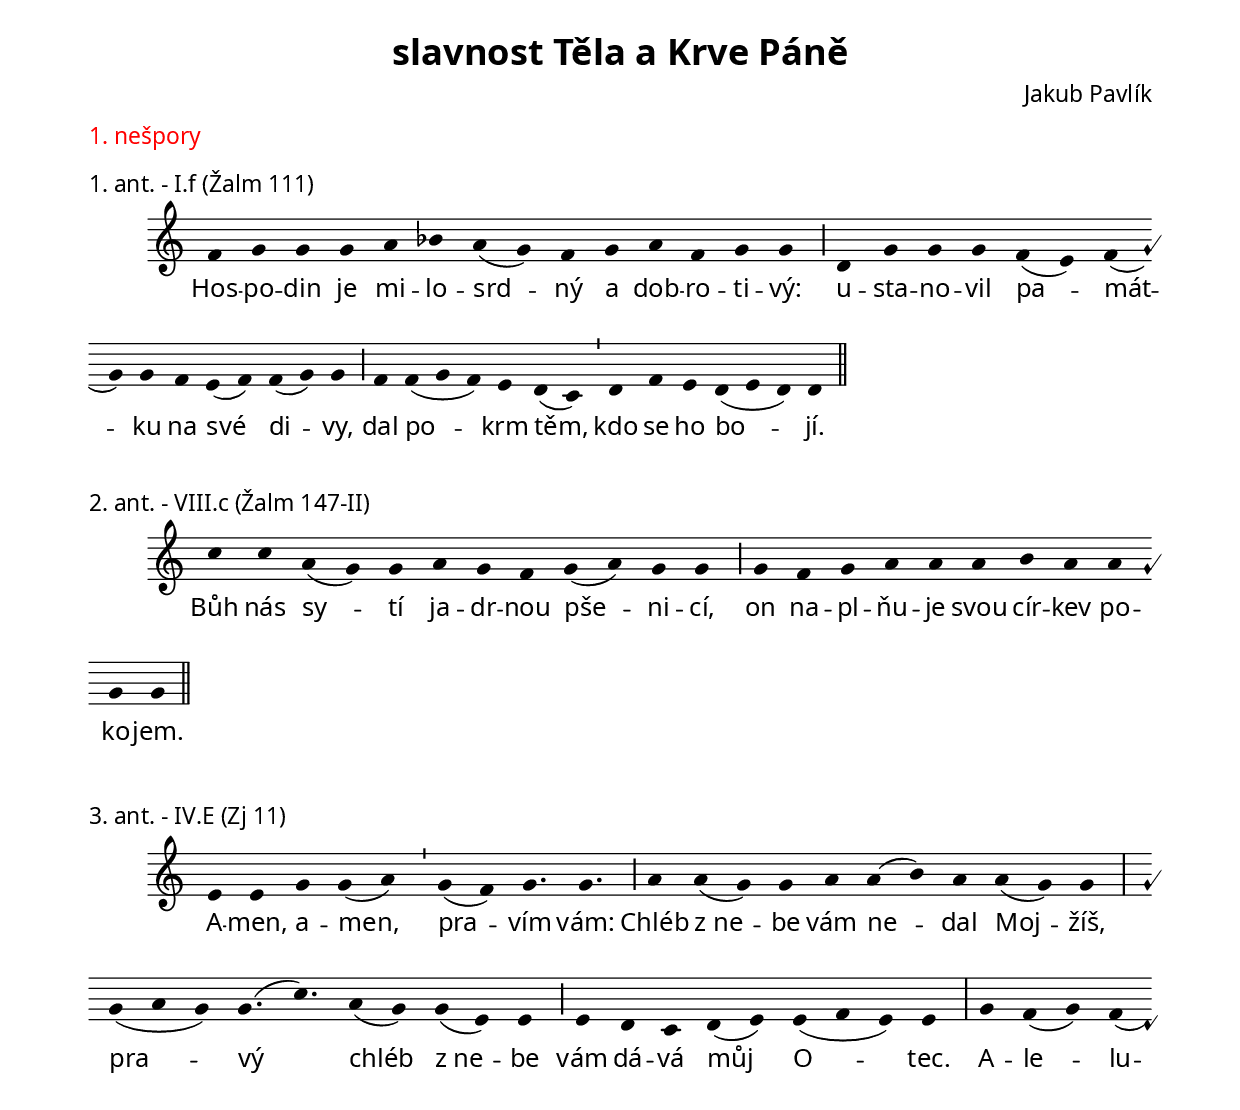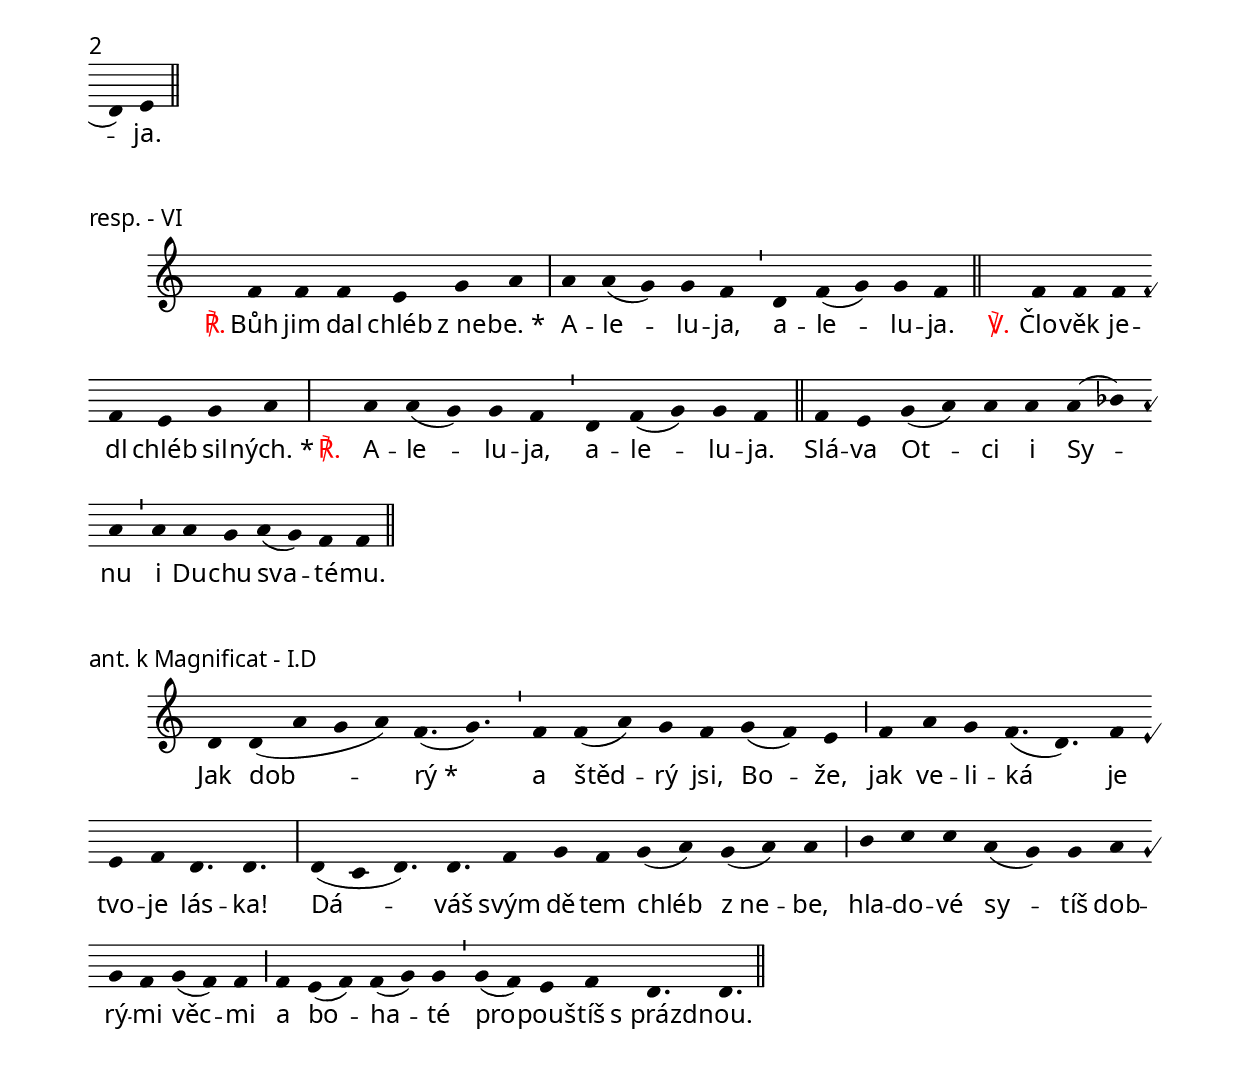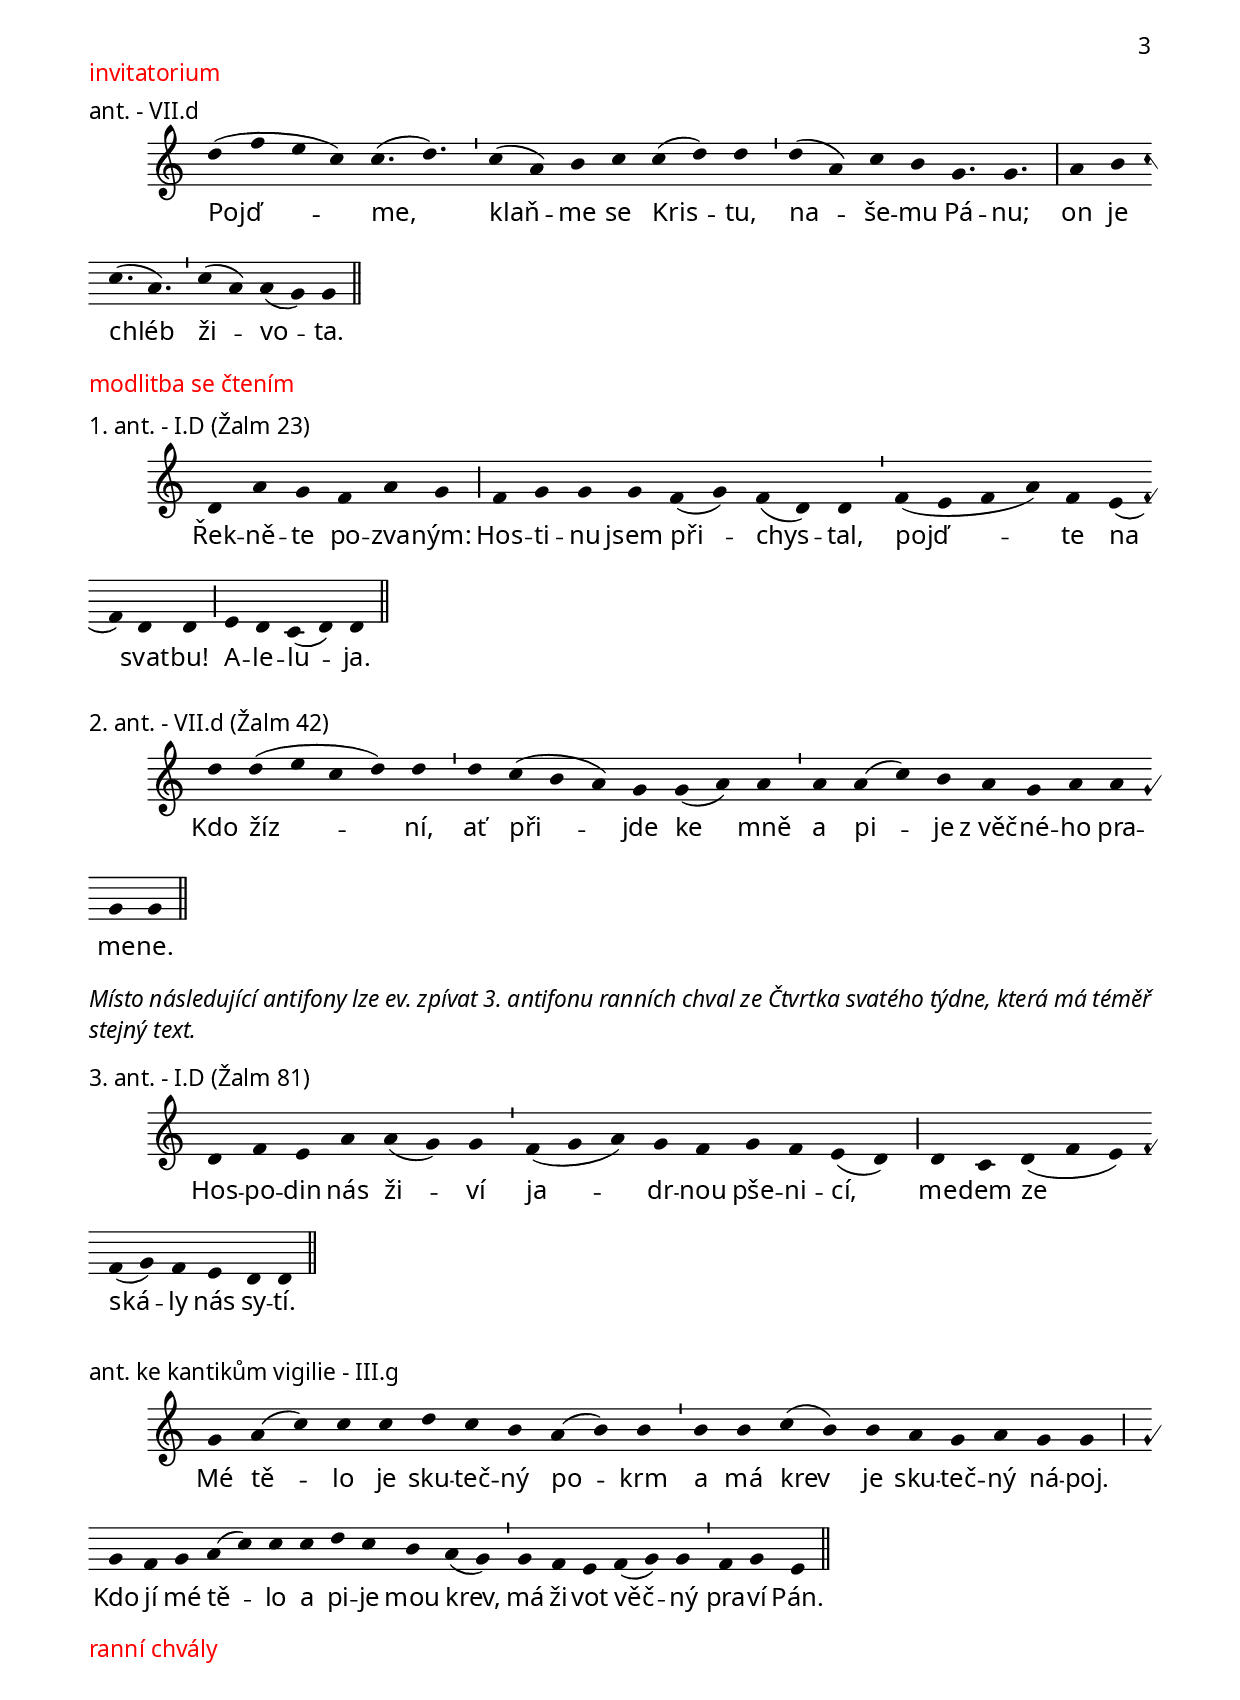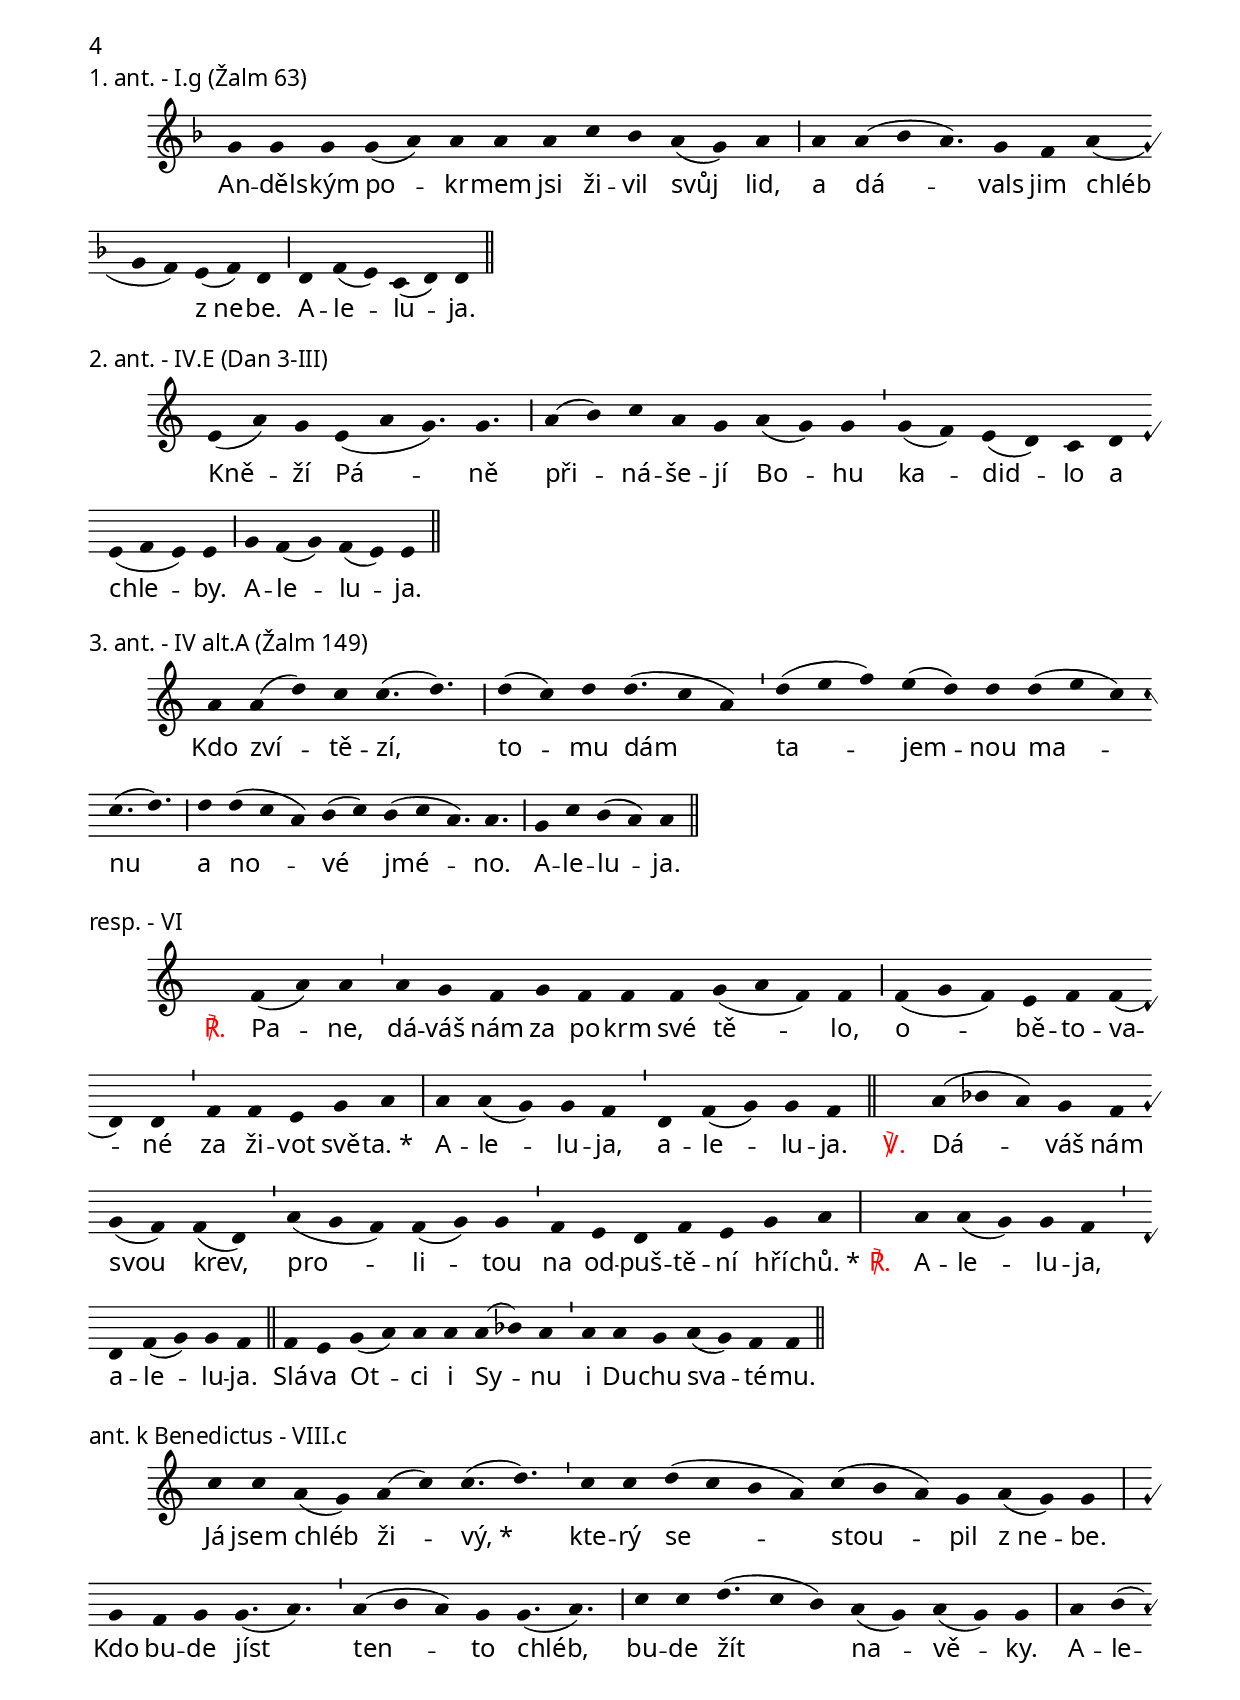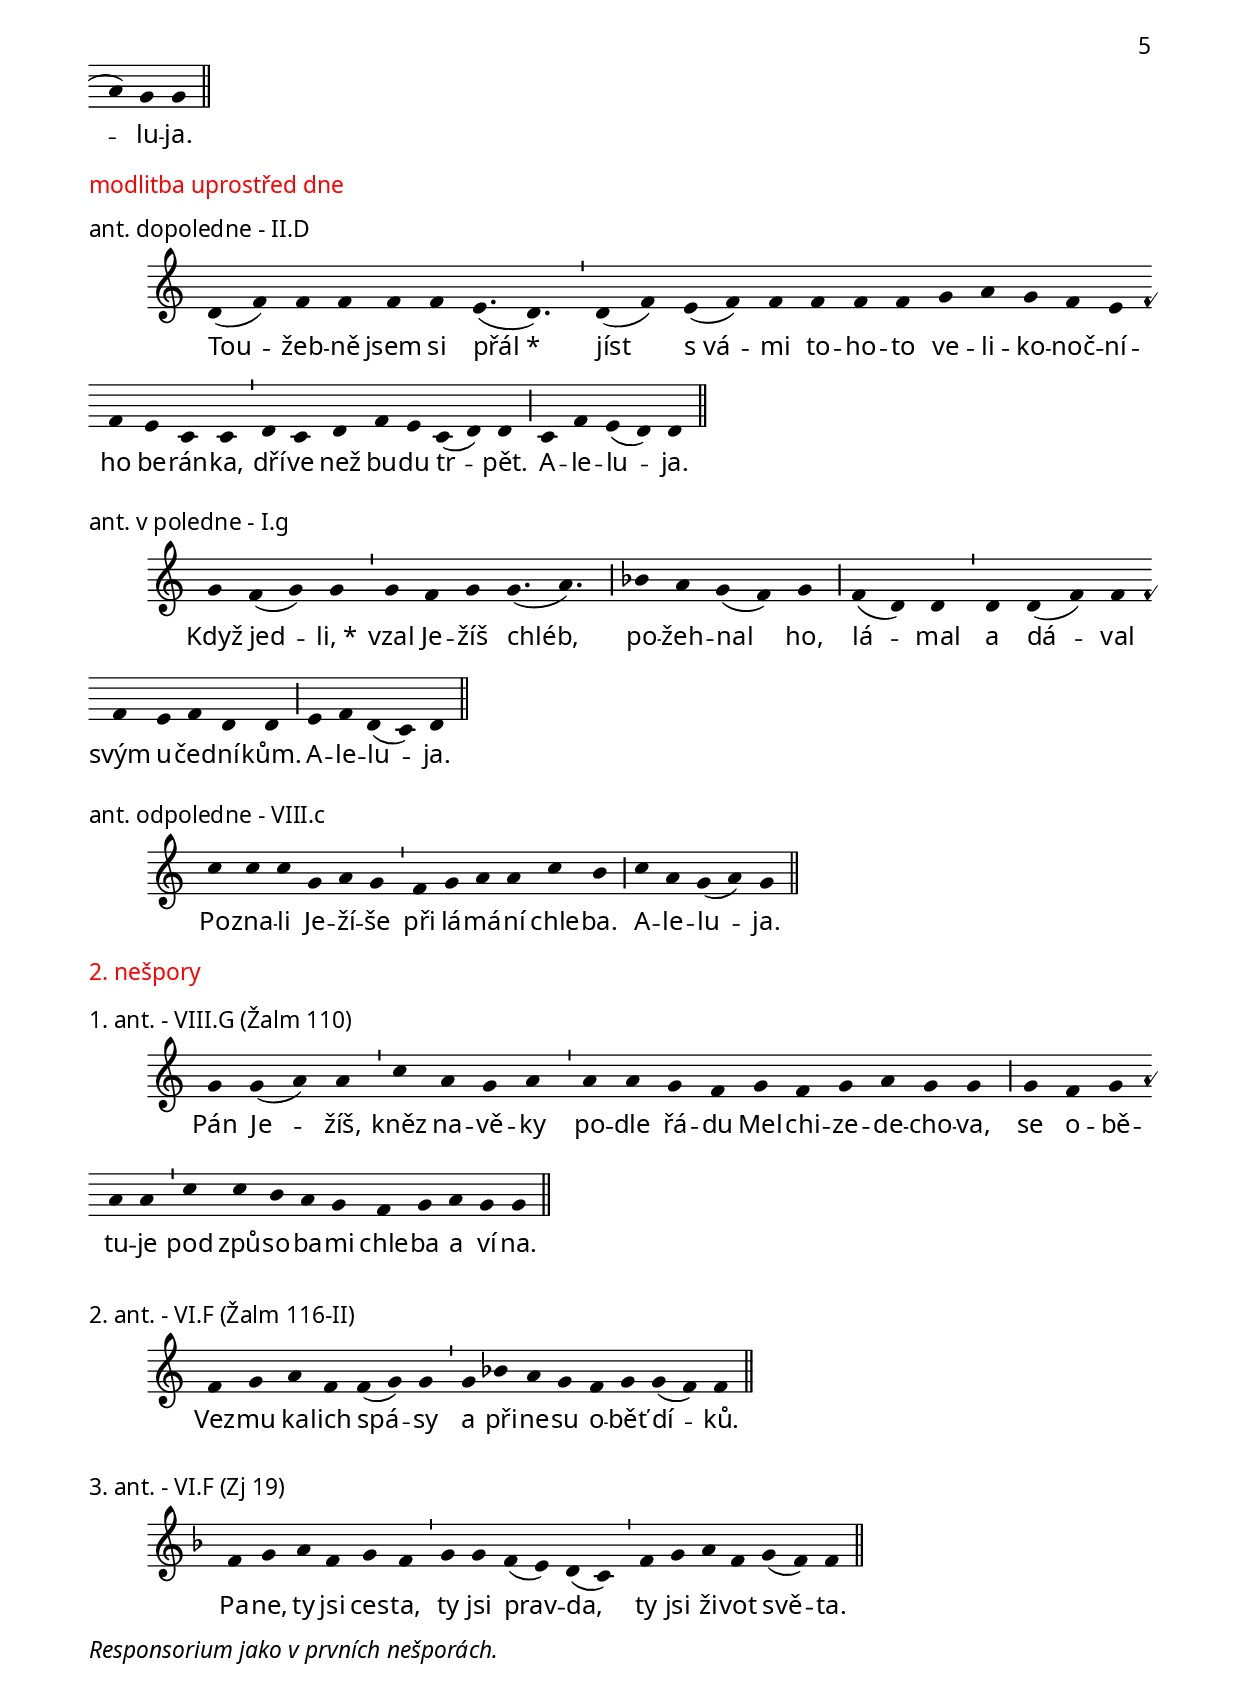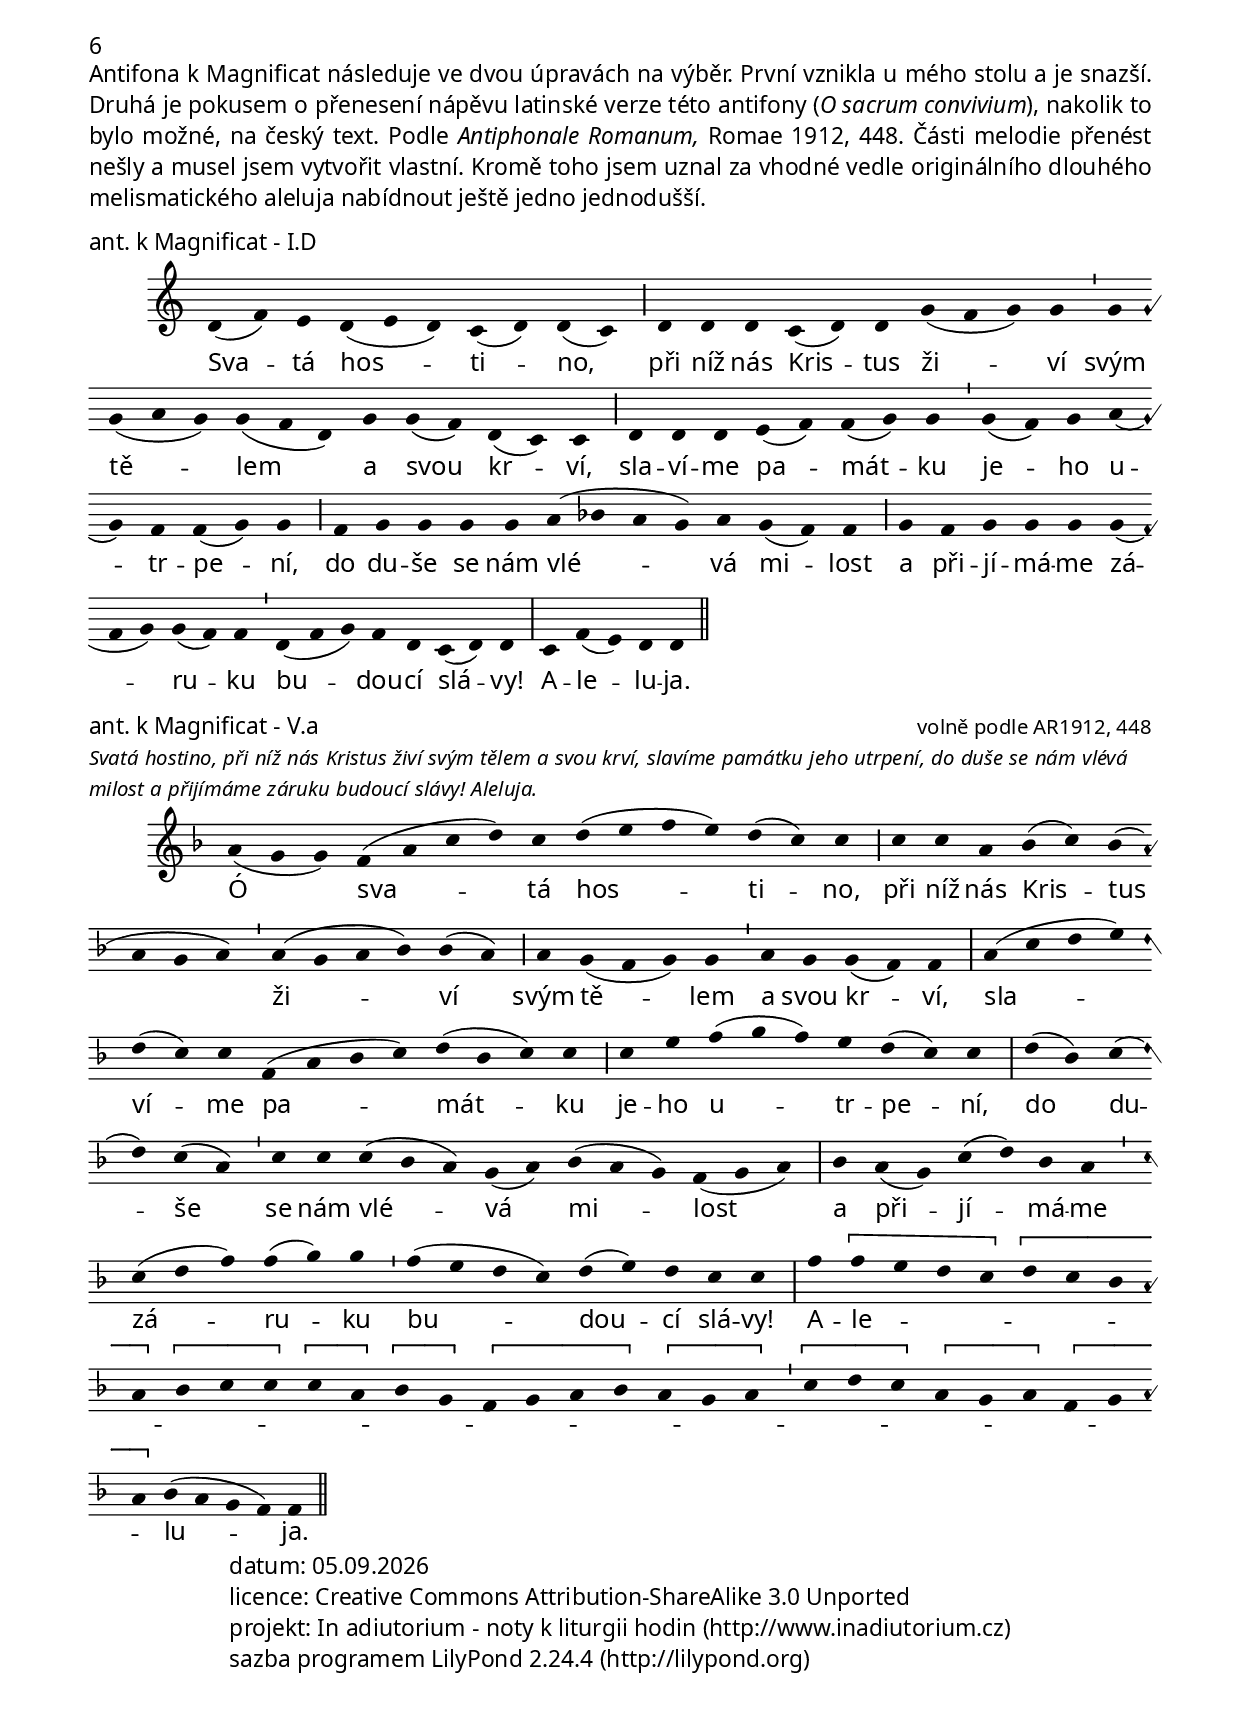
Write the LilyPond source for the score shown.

\version "2.18.0"

\header {
  title = "slavnost Těla a Krve Páně"
  composer = "Jakub Pavlík"
}

\include "spolecne.ly"
\include "dilyresponsorii.ly"

\markup {\nadpisHodinka {"1. nešpory"}}

\score {
  \relative c' {
    \choralniRezim
    f g g g a4 bes a( g) f g a f g g \barMaior
    d g g g f( e) f( g) g f e( f) f( g) g \barMaior
    f f( g f) e d( c) \barMin d f e d( e d) d \barFinalis
  }
  \addlyrics {
    Hos -- po -- din je mi -- lo -- srd -- ný a dob -- ro -- ti -- vý:
    u -- sta -- no -- vil pa -- mát -- ku na své di -- vy,
    dal po -- krm těm, kdo se ho bo -- jí.
  }
  \header {
    quid = "1. ant."
    modus = "I"
    differentia = "f"
    psalmus = "Žalm 111"
    id = "1ne-a1"
    piece = \markup {\sestavTitulek}
  }
}

\score {
  \relative c'' {
    \choralniRezim
    c4 c a( g) g a g f g( a) g g \barMaior
    g f g a a a b a a g g \barFinalis
  }
  \addlyrics {
    Bůh nás sy -- tí ja -- dr -- nou pše -- ni -- cí,
    on na -- pl -- ňu -- je svou cír -- kev po -- ko -- jem.
  }
  \header {
    quid = "2. ant."
    modus = "VIII"
    differentia = "c"
    psalmus = "Žalm 147-II"
    id = "1ne-a2"
    piece = \markup {\sestavTitulek}
  }
}

\score {
  \relative c' {
    \choralniRezim
    e4 e g g( a) \barMin g( f) g4. g \barMaior
    a4 a( g) g a a( b) a a( g) g \barMax
    g( a g) g4.( c) a4( g) g( e) e \barMaior
    e d c d( e) e( f e) e \barMax
    g f( g) f( d) e \barFinalis
  }
  \addlyrics {
    A -- men, a -- men, pra -- vím vám:
    Chléb z_ne -- be vám ne -- dal Moj -- žíš,
    pra -- vý chléb z_ne -- be vám dá -- vá můj O -- tec.
    A -- le -- lu -- ja.
  }
  \header {
    quid = "3. ant."
    modus = "IV"
    differentia = "E"
    psalmus = "Zj 11"
    id = "1ne-a3"
    piece = \markup {\sestavTitulek}
  }
}

\score {
  \relative c' {
    \choralniRezim

    % R
    \neviditelna f
    f4 f f e g a \barMax
    \respVIalelujaResponsum \barFinalis
    % V
    \neviditelna f
    f4 f f f e g a \barMax
    % R
    \neviditelna a
    \respVIalelujaResponsum \barFinalis
    % Slava
    \respVIalelujaDoxologie \barFinalis
  }
  \addlyrics {
    \Response Bůh jim dal chléb z_ne -- be._*
    A -- le -- lu -- ja, a -- le -- lu -- ja.
    \Verse Člo -- věk je -- dl chléb sil -- ných._*
    \Response A -- le -- lu -- ja, a -- le -- lu -- ja.
    \textRespDoxologie
  }
  \header {
    quid = "resp."
    modus = "VI"
    id = "1ne-resp"
    piece = \markup {\sestavTitulekResp}
  }
}

\score {
  \relative c' {
    \choralniRezim
    d4 d( a' g a) f4.( g) \barMin f4 f( a) g f g( f) e \barMaior
    f a g f4.( d) f4 e f d4. d \barMax

    d4( c d4.) d f4 g f g( a) g( a) a \barMaior
    b c c a( g) g a g f g( f) f \barMaior
    f e( f) f( g) g \barMin g( f) e f d4. d \barFinalis
  }
  \addlyrics {
    Jak dob -- rý_* a štěd -- rý jsi, Bo -- že,
    jak ve -- li -- ká je tvo -- je lás -- ka!

    Dá -- váš svým dě -- tem chléb z_ne -- be,
    hla -- do -- vé sy -- tíš dob -- rý -- mi věc -- mi
    a bo -- ha -- té pro -- pouš -- tíš s_prázd -- nou.
  }
  \header {
    quid = "ant. k Magnificat"
    modus = "I"
    differentia = "D"
    psalmus = ""
    id = "1ne-amag"
    piece = \markup {\sestavTitulekBezZalmu}
  }
}

\pageBreak % ZLOM

\markup {\nadpisHodinka {"invitatorium"}}

\score {
  \relative c'' {
    \choralniRezim
    d4( f e c) c4.( d) \barMin
    c4( a) b c c( d) d \barMin
    d4( a) c b g4. g \barMax
    a4 b c4.( a) \barMin c4( a) a( g) g \barFinalis
  }
  \addlyrics {
    Pojď -- me, klaň -- me se Kris -- tu, na -- še -- mu Pá -- nu;
    on je chléb ži -- vo -- ta.
  }
  \header {
    quid = "ant."
    modus = "VII"
    differentia = "d"
    psalmus = ""
    id = "invit"
    piece = \markup {\sestavTitulekBezZalmu}
  }
}

\markup {\nadpisHodinka {"modlitba se čtením"}}

\score {
  \relative c' {
    \choralniRezim
    d4 a' g f a g \barMaior
    f g g g f( g) f( d) d \barMin
    f( e f a) f e( f) d d \barMaior
    e d c( d) d \barFinalis
  }
  \addlyrics {
    Řek -- ně -- te po -- zva -- ným:
    Hos -- ti -- nu jsem při -- chys -- tal,
    pojď -- te na svat -- bu!
    A -- le -- lu -- ja.
  }
  \header {
    quid = "1. ant."
    modus = "I"
    differentia = "D"
    psalmus = "Žalm 23"
    placet = "část _pojďte ..._ na předchozí co do spádu úplně dobře nenavazuje."
    id = "mc-a1"
    piece = \markup {\sestavTitulek}
  }
}

\score {
  \relative c'' {
    \choralniRezim
    d d( e c d) d \barMin
    d c( b a) g g( a) a \barMin
    a a( c) b a g a a g g \barFinalis
  }
  \addlyrics {
    Kdo žíz -- ní,
    ať při -- jde ke mně
    a pi -- je z_věč -- né -- ho pra -- me -- ne.
  }
  \header {
    quid = "2. ant."
    modus = "VII"
    differentia = "d"
    psalmus = "Žalm 42"
    fial = "mezidobi_nejsvsrdce.ly#rch-a1?cast, upravena"
    placet = "se závěrem si zkusit trochu pohrát"
    id = "mc-a2"
    piece = \markup {\sestavTitulek}
  }
}

\markup\justify\italic{
  Místo následující antifony lze ev. zpívat
  3. antifonu ranních chval ze Čtvrtka svatého týdne,
  která má téměř stejný text.
}

\score {
  \relative c' {
    \choralniRezim
    d4 f e a a( g) g \barMin f( g a) g f g f e( d) \barMaior
    d c d( f e) f( g) f e d d \barFinalis
  }
  \addlyrics {
    Hos -- po -- din nás ži -- ví ja -- dr -- nou pše -- ni -- cí,
    me -- dem ze ská -- ly nás sy -- tí.
  }
  \header {
    quid = "3. ant."
    modus = "I"
    differentia = "D"
    psalmus = "Žalm 81"
    id = "mc-a3"
    notitia = "snadno by se dala textově a hudebně sjednotit s jednou
    již existující skupinou textově příbuzných antifon, ale záměrně jsem to neudělal"
    piece = \markup {\sestavTitulek}
  }
}

\score {
  \relative c'' {
    \choralniRezim
    g4 a( c) c c d c b a( b) b \barMin
    b b c( b) b a g a g g \barMaior
    g f g a( c) c c d c b a( g) \barMin
    g f e f( g) g \barMin
    f g e \barFinalis
  }
  \addlyrics {
    Mé tě -- lo je sku -- teč -- ný po -- krm
    a má krev je sku -- teč -- ný ná -- poj.
    Kdo jí mé tě -- lo a pi -- je mou krev,
    má ži -- vot věč -- ný
    pra -- ví Pán.
  }
  \header {
    quid = "ant. ke kantikům vigilie"
    modus = "III"
    differentia = "g"
    psalmus = ""
    fial = "antifony/mezidobi_nedeleB_11_20.ly#ne20b-rch-ben?jiny_text"
    id = "mc-avig"
    piece = \markup {\sestavTitulekBezZalmu}
  }
}

\markup {\nadpisHodinka {"ranní chvály"}}

\score {
  \relative c'' {
    \choralniRezim
    \key f \major
    g4 g g g( a) a a a c bes a( g) a \barMaior
    a a( bes a4.) g4 f a( g f) e( f) d \barMaior
    d f( e) c( d) d \barFinalis
  }
  \addlyrics {
    An -- děl -- ským po -- kr -- mem jsi ži -- vil svůj lid,
    a dá -- vals jim chléb z_ne -- be.
    A -- le -- lu -- ja.
  }
  \header {
    quid = "1. ant."
    modus = "I"
    differentia = "g"
    psalmus = "Žalm 63"
    id = "rch-a1"
    piece = \markup {\sestavTitulek}
  }
}

\score {
  \relative c' {
    \choralniRezim
    e4( a) g e( a g4.) g \barMaior
    a4( b) c a g a( g) g \barMin
    g( f) e( d) c d e( f e) e \barMaior
    g f( g) f( e) e \barFinalis
  }
  \addlyrics {
    Kně -- ží Pá -- ně
    při -- ná -- še -- jí Bo -- hu ka -- did -- lo a chle -- by.
    A -- le -- lu -- ja.
  }
  \header {
    quid = "2. ant."
    modus = "IV"
    differentia = "E"
    psalmus = "Dan 3-III"
    id = "rch-a2"
    piece = \markup {\sestavTitulek}
  }
}

\score {
  \relative c'' {
    \choralniRezim
    a4 a( d) c c4.( d) \barMaior
    d4( c) d d4.( c4 a) \barMin d( e f) e( d) d d( e c) c4.( d) \barMaior
    d4 d( c a) b( c) b( c a4.) a \barMaior
    g4 c b( a) a \barFinalis
  }
  \addlyrics {
    Kdo zví -- tě -- zí,
    to -- mu dám ta -- jem -- nou ma -- nu
    a no -- vé jmé -- no.
    A -- le -- lu -- ja.
  }
  \header {
    quid = "3. ant."
    modus = "IV alt"
    differentia = "A"
    psalmus = "Žalm 149"
    placet = "zdá se přetížená melismaty; závěr od _nové_ dále je poněkud nelibý"
    id = "rch-a3"
    piece = \markup {\sestavTitulek}
  }
}

\score {
  \relative c' {
    \choralniRezim

    % R
    \neviditelna f
    f4( a) a \barMin a g f g f f f g( a f) f \barMaior f( g f) e f f( d) d \barMin f f e g a \barMax
    \respVIalelujaResponsum \barFinalis
    % V
    \neviditelna f
    a( bes a) g f g( f) f( d) \barMin a'( g f) f( g) g \barMin f e d f e g a \barMax
    % R
    \neviditelna a
    \respVIalelujaResponsum \barFinalis
    % Slava
    \respVIalelujaDoxologie \barFinalis
  }
  \addlyrics {
    \Response Pa -- ne, dá -- váš nám za po -- krm své tě -- lo, o -- bě -- to -- va -- né za ži -- vot svě -- ta._*
    A -- le -- lu -- ja, a -- le -- lu -- ja.
    \Verse Dá -- váš nám svou krev, pro -- li -- tou na od -- puš -- tě -- ní hří -- chů._*
    \Response A -- le -- lu -- ja, a -- le -- lu -- ja.
    \textRespDoxologie
  }
  \header {
    quid = "resp."
    modus = "VI"
    id = "rch-resp"
    piece = \markup {\sestavTitulekResp}
  }
}

\score {
  \relative c'' {
    \choralniRezim
    c4 c a( g) a( c) c4.( d) \barMin c4 c d( c b a) c( b a) g a( g) g \barMax
    g f g g4.( a) \barMin a4( b a) g g4.( a) \barMaior c4 c d4.( c4 b) a( g) a( g) g \barMax
    a b( a) g g \barFinalis
  }
  \addlyrics {
    Já jsem chléb ži -- vý,_* kte -- rý se -- stou -- pil z_ne -- be.
    Kdo bu -- de jíst ten -- to chléb, bu -- de žít na -- vě -- ky.
    A -- le -- lu -- ja.
  }
  \header {
    quid = "ant. k Benedictus"
    modus = "VIII"
    differentia = "c"
    psalmus = ""
    id = "rch-aben"
    piece = \markup {\sestavTitulekBezZalmu}
  }
}

\markup {\nadpisHodinka {"modlitba uprostřed dne"}}

\score {
  \relative c' {
    \choralniRezim
    d4( f) f f f f e4.( d) \barMin
    d4( f) e( f) f f f f g a g f e f e c c \barMin
    d c d f e c( d) d \barMaior
    c f e( d) d \barFinalis
  }
  \addlyrics {
    Tou -- žeb -- ně jsem si přál_*
    jíst s_vá -- mi to -- ho -- to ve -- li -- ko -- noč -- ní -- ho be -- rán -- ka,
    dří -- ve než bu -- du tr -- pět.
    A -- le -- lu -- ja.
  }
  \header {
    quid = "ant. dopoledne"
    modus = "II"
    differentia = "D"
    psalmus = ""
    id = "up-tercie"
    fons = "Svatý týden, čtvrtek, ad Benedictus; přidáno aleluja"
    fial = "pust_svatytyden.ly#ct-rch-aben?+aleluja"
    piece = \markup {\sestavTitulekBezZalmu}
  }
}

\score {
  \relative c'' {
    \choralniRezim
    g4 f( g) g \barMin g f g g4.( a) \barMaior
    bes4 a g( f) g \barMaior
    f( d) d \barMin d d( f) f f e f d d \barMaior
    e f d( c) d \barFinalis
  }
  \addlyrics {
    Když jed -- li,_* vzal Je -- žíš chléb,
    po -- žeh -- nal ho,
    lá -- mal a dá -- val svým u -- čed -- ní -- kům.
    A -- le -- lu -- ja.
  }
  \header {
    quid = "ant. v poledne"
    modus = "I"
    differentia = "g"
    psalmus = ""
    id = "up-sexta"
    fial = "pust_triduum.ly#ct-nesp-mag?+aleluja"
    piece = \markup {\sestavTitulekBezZalmu}
  }
}

\score {
  \relative c'' {
    \choralniRezim
    c4 c c g a g \barMin
    f g a a c b \barMaior
    c a g( a) g \barFinalis
  }
  \addlyrics {
    Po -- zna -- li Je -- ží -- še
    při lá -- má -- ní chle -- ba.
    A -- le -- lu -- ja.
  }
  \header {
    quid = "ant. odpoledne"
    modus = "VIII"
    differentia = "c"
    psalmus = ""
    id = "up-nona"
    piece = \markup {\sestavTitulekBezZalmu}
  }
}

\markup {\nadpisHodinka {"2. nešpory"}}

\score {
  \relative c'' {
    \choralniRezim
    g4 g( a) a \barMin
    c a g a \barMin
    a a g f g f g a g g \barMaior
    g f g a a \barMin
    c c b a g f g a g g \barFinalis
  }
  \addlyrics {
    Pán Je -- žíš,
    kněz na -- vě -- ky
    po -- dle řá -- du Mel -- chi -- ze -- de -- cho -- va,
    se o -- bě -- tu -- je
    pod způ -- so -- ba -- mi chle -- ba a ví -- na.
  }
  \header {
    quid = "1. ant."
    modus = "VIII"
    differentia = "G"
    psalmus = "Žalm 110"
    id = "2ne-a1"
    piece = \markup {\sestavTitulek}
  }
}

\score {
  \relative c' {
    \choralniRezim
    f4 g a f f( g) g \barMin
    g bes a g f g g( f) f \barFinalis
  }
  \addlyrics {
    Vez -- mu ka -- lich spá -- sy
    a při -- ne -- su o -- běť dí -- ků.
  }
  \header {
    quid = "2. ant."
    modus = "VI"
    differentia = "F"
    psalmus = "Žalm 116-II"
    id = "2ne-a2"
    piece = \markup {\sestavTitulek}
  }
}

\score {
  \relative c' {
    \key f \major
    \choralniRezim
    f4 g a f g f \barMin
    g g f( e) d( c) \barMin
    f g a f g( f) f \barFinalis
  }
  \addlyrics {
    Pa -- ne, ty jsi ces -- ta,
    ty jsi prav -- da,
    ty jsi ži -- vot svě -- ta.
  }
  \header {
    quid = "3. ant."
    modus = "VI"
    differentia = "F"
    psalmus = "Zj 19"
    id = "2ne-a3"
    piece = \markup {\sestavTitulek}
  }
}

\markup\italic{Responsorium jako v prvních nešporách.}

\pageBreak

\markup\justify{Antifona k Magnificat následuje ve dvou úpravách
na výběr. První vznikla u mého stolu a je snazší.
Druhá je pokusem o přenesení nápěvu latinské verze této antifony
\concat{( \italic{"O sacrum convivium"} ),} nakolik to bylo možné,
na český text. Podle \italic{Antiphonale Romanum,} Romae 1912, 448.

Části melodie přenést nešly a musel jsem vytvořit
vlastní. Kromě toho jsem uznal za vhodné vedle originálního
dlouhého melismatického aleluja nabídnout ještě jedno jednodušší.}

\score {
  \relative c' {
    \choralniRezim
    d( f) e d( e d) c( d) d( c) \barMaior
    d d d c( d) d g( f g) g \barMin g g( a g) g( f d) g g( f) d( c) c \barMaior
    d d d e( f) f( g) g \barMin g( f) g a( g) f f( g) g \barMaior
    f g g g g a( bes a g) a g( f) f \barMaior
    g f g g g g( f g) g( f) f \barMin d( f g) f d c( d) d \barMax
    c f( e) d d \barFinalis
  }
  \addlyrics {
    % Jedno dlouhe rozvite osloveni - bez jakehokoli nasledneho
    % sdeleni.
    Sva -- tá hos -- ti -- no,
    při níž nás Kris -- tus ži -- ví svým tě -- lem a svou kr -- ví,
    sla -- ví -- me pa -- mát -- ku je -- ho u -- tr -- pe -- ní,
    do du -- še se nám vlé -- vá mi -- lost
    a při -- jí -- má -- me zá -- ru -- ku bu -- dou -- cí slá -- vy!
    A -- le -- lu -- ja.
  }
  \header {
    quid = "ant. k Magnificat"
    modus = "I"
    differentia = "D"
    psalmus = ""
    placet = "na více místech působí ploše; obzvlášť divná je část _a přijímáme záruku_"
    id = "2ne-amag-var1"
    piece = \markup {\sestavTitulekBezZalmu}
  }
}

\score {
  \relative c'' {
    \choralniRezim
    \key f \major
    a4( g g) f4( a c d) c d( e f e) d( c) c \barMaior
    c c a bes( c) bes( a g a) \barMin a( g a bes) bes( a) \barMaior a g( f g) g \barMin a g g( f) f \barMax

    a( c d e) d( c) c f,( a bes c) d( bes c) c \barMaior
    c e f( g f) e d( c) c \barMax

    d( bes) c( d) c( a) \barMin c c c( bes a) g( a)
    bes( a g) f( g a) \barMax

    bes a( g) c( d) bes a \barMin
    c( d f) f( g) g \barMin f( e d c) d( e) d c c \barMax

    f
    \once \override Slur.stencil = ##f
    \[ f( e d c \] \[ d c bes a \] \[ bes c c \] \[ c a \] \[ bes g \]  \[ f g a bes \] \[ a g a \] \barMin
    \[ c d c \] \[ a g a \] \[ f g a) \]
    bes( a g f) f \barFinalis
  }
  \addlyrics {
    % Jedno dlouhe rozvite osloveni - bez jakehokoli nasledneho
    % sdeleni.
    Ó sva -- tá hos -- ti -- no,
    při níž nás Kris -- tus ži -- ví svým tě -- lem a svou kr -- ví,

    sla -- ví -- me pa -- mát -- ku je -- ho u -- tr -- pe -- ní,

    do du -- še se nám vlé -- vá mi -- lost

    a při -- jí -- má -- me zá -- ru -- ku bu -- dou -- cí slá -- vy!

    A -- le -- lu -- ja.
  }
  \header {
    textus_approbatus = "Svatá hostino,
    při níž nás Kristus živí svým tělem a svou krví,
    slavíme památku jeho utrpení,
    do duše se nám vlévá milost
    a přijímáme záruku budoucí slávy! Aleluja."
    fons_externus = "volně podle AR1912, 448"
    quid = "ant. k Magnificat"
    modus = "V"
    differentia = "a"
    psalmus = ""
    id = "2ne-amag-var2"
    piece = \markup {\sestavTitulekBezZalmu}
  }
}
